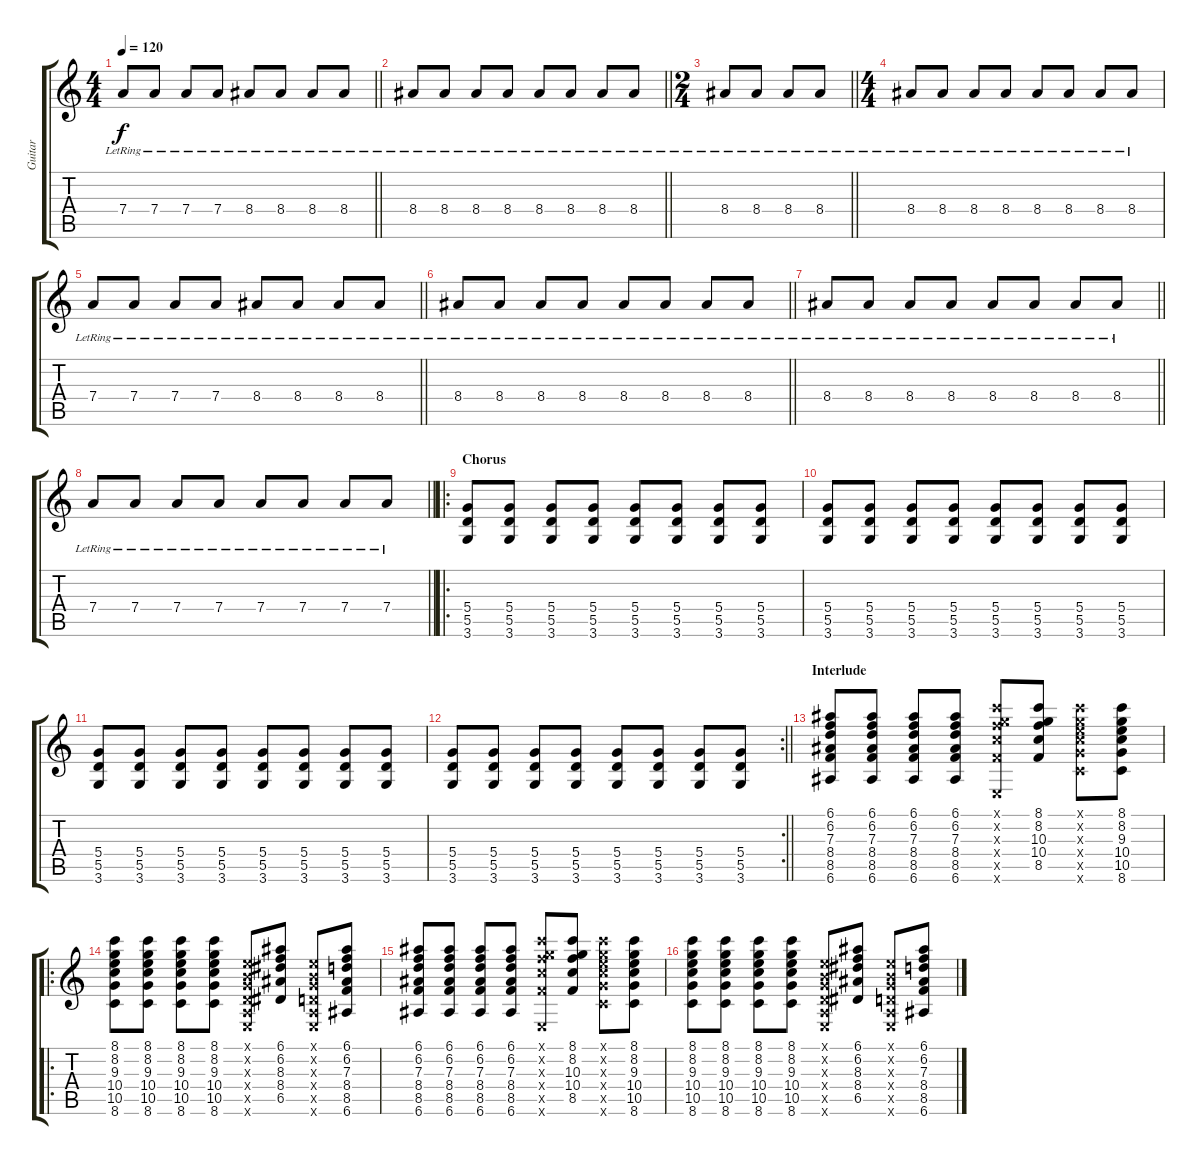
\track ("Guitar" "Guitar") {instrument electricguitarclean}
\staff {score tabs}
\tuning (E4 B3 G3 D3 A2 E2) {hide}
\ts (4 4)
\tempo 120
\clef g2
\barLineRight lightlight
\ks c
7.4{lr}.8{dy f} 7.4{lr}.8 7.4{lr}.8 7.4{lr}.8 8.4{lr}.8 8.4{lr}.8 8.4{lr}.8 8.4{lr}.8 |
\barLineRight lightlight
8.4{lr}.8 8.4{lr}.8 8.4{lr}.8 8.4{lr}.8 8.4{lr}.8 8.4{lr}.8 8.4{lr}.8 8.4{lr}.8 |
\ts (2 4)
\barLineRight lightlight
8.4{lr}.8 8.4{lr}.8 8.4{lr}.8 8.4{lr}.8 |
\ts (4 4)
8.4{lr}.8 8.4{lr}.8 8.4{lr}.8 8.4{lr}.8 8.4{lr}.8 8.4{lr}.8 8.4{lr}.8 8.4{lr}.8 |
\barLineRight lightlight
7.4{lr}.8 7.4{lr}.8 7.4{lr}.8 7.4{lr}.8 8.4{lr}.8 8.4{lr}.8 8.4{lr}.8 8.4{lr}.8 |
\barLineRight lightlight
8.4{lr}.8 8.4{lr}.8 8.4{lr}.8 8.4{lr}.8 8.4{lr}.8 8.4{lr}.8 8.4{lr}.8 8.4{lr}.8 |
\barLineRight lightlight
8.4{lr}.8 8.4{lr}.8 8.4{lr}.8 8.4{lr}.8 8.4{lr}.8 8.4{lr}.8 8.4{lr}.8 8.4{lr}.8 |
\barLineRight lightlight
7.4{lr}.8 7.4{lr}.8 7.4{lr}.8 7.4{lr}.8 7.4{lr}.8 7.4{lr}.8 7.4{lr}.8 7.4{lr}.8 |
\ro
\section ("" "Chorus")
(5.4 5.5 3.6).8 (5.4 5.5 3.6).8 (5.4 5.5 3.6).8 (5.4 5.5 3.6).8 (5.4 5.5 3.6).8 (5.4 5.5 3.6).8 (5.4 5.5 3.6).8 (5.4 5.5 3.6).8 |
(5.4 5.5 3.6).8 (5.4 5.5 3.6).8 (5.4 5.5 3.6).8 (5.4 5.5 3.6).8 (5.4 5.5 3.6).8 (5.4 5.5 3.6).8 (5.4 5.5 3.6).8 (5.4 5.5 3.6).8 |
(5.4 5.5 3.6).8 (5.4 5.5 3.6).8 (5.4 5.5 3.6).8 (5.4 5.5 3.6).8 (5.4 5.5 3.6).8 (5.4 5.5 3.6).8 (5.4 5.5 3.6).8 (5.4 5.5 3.6).8 |
\rc 2
\barLineRight lightlight
(5.4 5.5 3.6).8 (5.4 5.5 3.6).8 (5.4 5.5 3.6).8 (5.4 5.5 3.6).8 (5.4 5.5 3.6).8 (5.4 5.5 3.6).8 (5.4 5.5 3.6).8 (5.4 5.5 3.6).8 |
\section ("" "Interlude")
(6.1 6.2 7.3 8.4 8.5 6.6).8 (6.1 6.2 7.3 8.4 8.5 6.6).8 (6.1 6.2 7.3 8.4 8.5 6.6).8 (6.1 6.2 7.3 8.4 8.5 6.6).8 (8.1{x} 8.2{x} 10.3{x} 10.4{x} 8.5{x} 0.6{x}).8 (8.1 8.2 10.3 10.4 8.5).8 (8.1{x} 8.2{x} 9.3{x} 10.4{x} 10.5{x} 8.6{x}).8 (8.1 8.2 9.3 10.4 10.5 8.6).8 |
\ro
(8.1 8.2 9.3 10.4 10.5 8.6).8 (8.1 8.2 9.3 10.4 10.5 8.6).8 (8.1 8.2 9.3 10.4 10.5 8.6).8 (8.1 8.2 9.3 10.4 10.5 8.6).8 (0.1{x} 0.2{x} 0.3{x} 0.4{x} 0.5{x} 0.6{x}).8 (6.1 6.2 8.3 8.4 6.5).8 (0.1{x} 0.2{x} 0.3{x} 0.4{x} 0.5{x} 0.6{x}).8 (6.1 6.2 7.3 8.4 8.5 6.6).8 |
(6.1 6.2 7.3 8.4 8.5 6.6).8 (6.1 6.2 7.3 8.4 8.5 6.6).8 (6.1 6.2 7.3 8.4 8.5 6.6).8 (6.1 6.2 7.3 8.4 8.5 6.6).8 (8.1{x} 8.2{x} 10.3{x} 10.4{x} 8.5{x} 0.6{x}).8 (8.1 8.2 10.3 10.4 8.5).8 (8.1{x} 8.2{x} 9.3{x} 10.4{x} 10.5{x} 8.6{x}).8 (8.1 8.2 9.3 10.4 10.5 8.6).8 |
(8.1 8.2 9.3 10.4 10.5 8.6).8 (8.1 8.2 9.3 10.4 10.5 8.6).8 (8.1 8.2 9.3 10.4 10.5 8.6).8 (8.1 8.2 9.3 10.4 10.5 8.6).8 (0.1{x} 0.2{x} 0.3{x} 0.4{x} 0.5{x} 0.6{x}).8 (6.1 6.2 8.3 8.4 6.5).8 (0.1{x} 0.2{x} 0.3{x} 0.4{x} 0.5{x} 0.6{x}).8 (6.1 6.2 7.3 8.4 8.5 6.6).8
